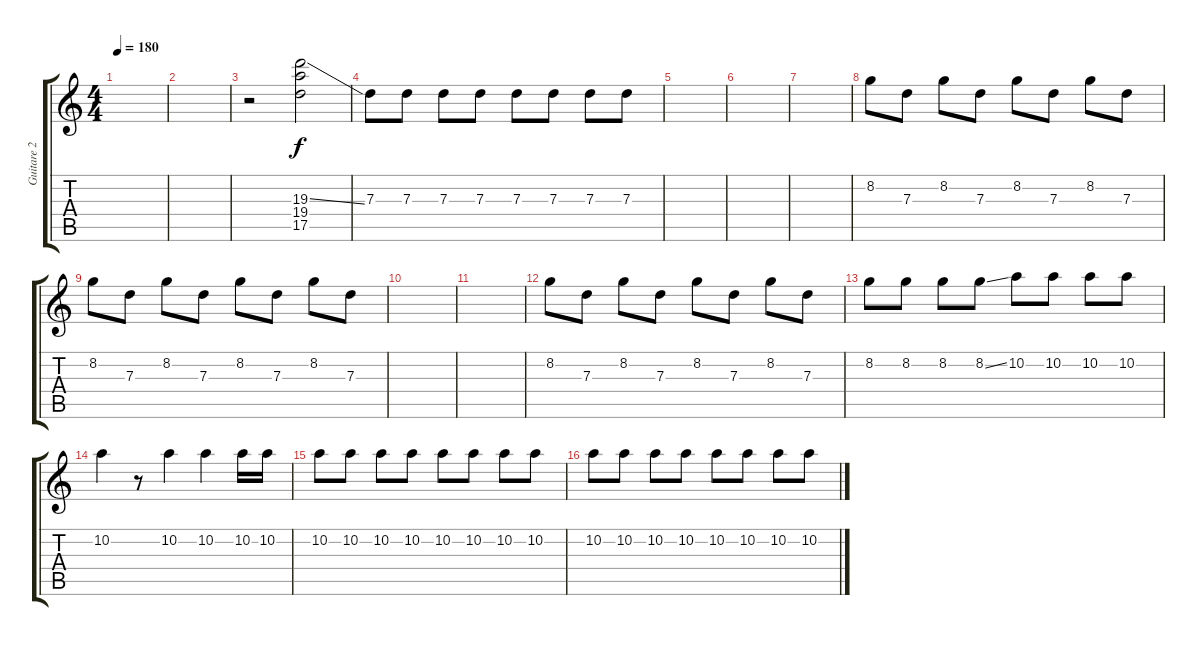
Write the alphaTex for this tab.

\track ("Guitare 2" "Guitare 2") {instrument distortionguitar}
\staff {score tabs}
\tuning (E4 B3 G3 D3 A2 E2) {hide}
\ts (4 4)
\tempo 180
\clef g2
\ks c
|
|
r.2 (19.3{ss} 19.4 17.5).2 |
7.3.8 7.3.8 7.3.8 7.3.8 7.3.8 7.3.8 7.3.8 7.3.8 |
|
|
|
8.2.8 7.3.8 8.2.8 7.3.8 8.2.8 7.3.8 8.2.8 7.3.8 |
8.2.8 7.3.8 8.2.8 7.3.8 8.2.8 7.3.8 8.2.8 7.3.8 |
|
|
8.2.8 7.3.8 8.2.8 7.3.8 8.2.8 7.3.8 8.2.8 7.3.8 |
8.2.8 8.2.8 8.2.8 8.2{ss}.8 10.2.8 10.2.8 10.2.8 10.2.8 |
10.2.4 r.8 10.2.4 10.2.4 10.2.16 10.2.16 |
10.2.8 10.2.8 10.2.8 10.2.8 10.2.8 10.2.8 10.2.8 10.2.8 |
10.2.8 10.2.8 10.2.8 10.2.8 10.2.8 10.2.8 10.2.8 10.2.8
